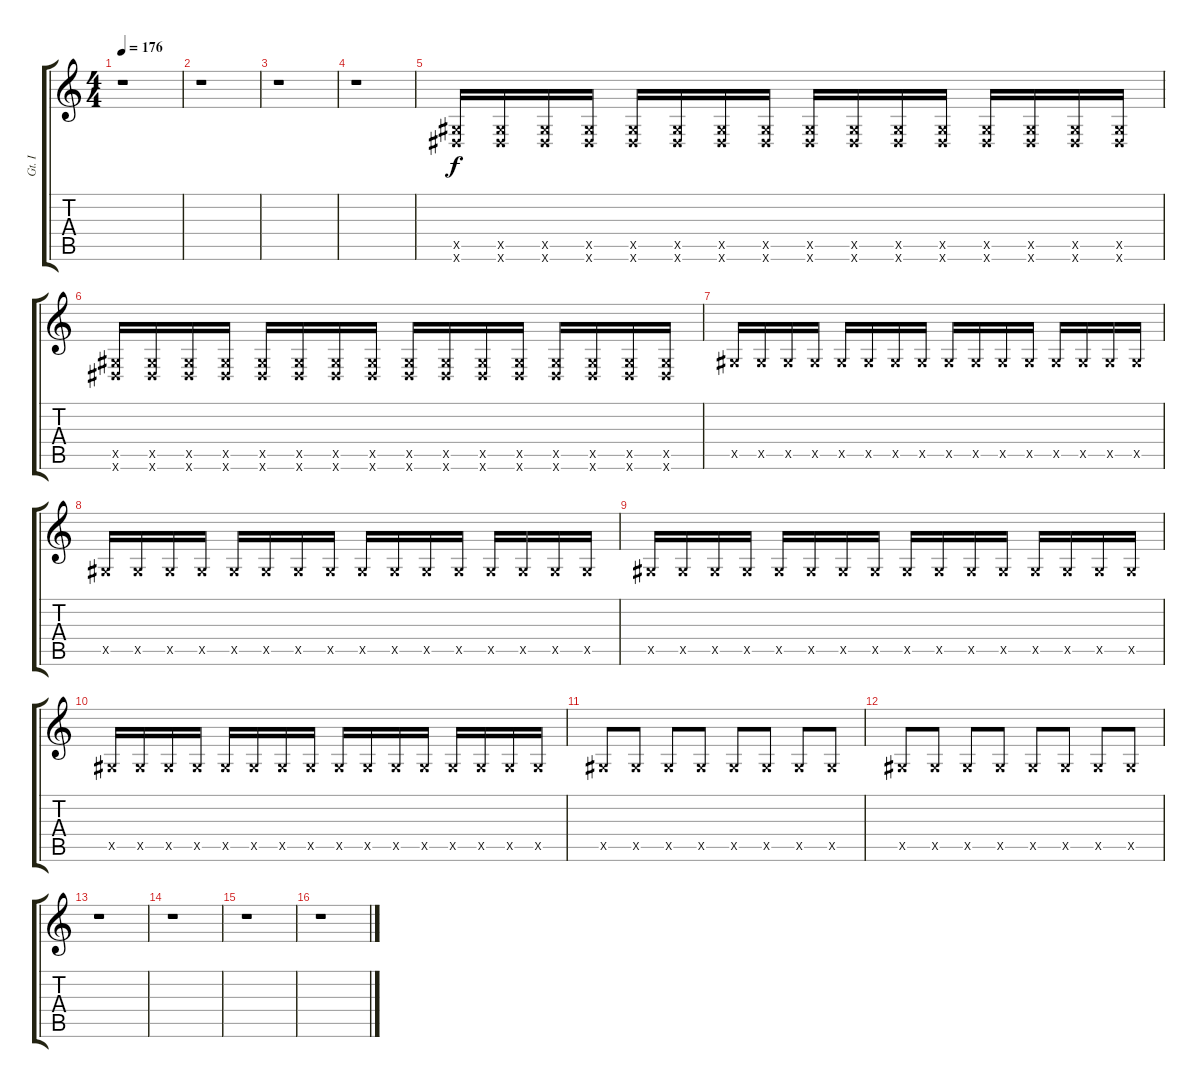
\track ("Gt. I" "Gt. I") {instrument distortionguitar}
\staff {score tabs}
\tuning (E4 B3 G3 D3 A2 E2) {hide}
\ts (4 4)
\tempo 176
\clef g2
\ks c
r.1{dy f} |
r.1 |
r.1 |
r.1 |
(-1.5{x} -1.6{x}).16 (-1.5{x} -1.6{x}).16 (-1.5{x} -1.6{x}).16 (-1.5{x} -1.6{x}).16 (-1.5{x} -1.6{x}).16 (-1.5{x} -1.6{x}).16 (-1.5{x} -1.6{x}).16 (-1.5{x} -1.6{x}).16 (-1.5{x} -1.6{x}).16 (-1.5{x} -1.6{x}).16 (-1.5{x} -1.6{x}).16 (-1.5{x} -1.6{x}).16 (-1.5{x} -1.6{x}).16 (-1.5{x} -1.6{x}).16 (-1.5{x} -1.6{x}).16 (-1.5{x} -1.6{x}).16 |
(-1.5{x} -1.6{x}).16 (-1.5{x} -1.6{x}).16 (-1.5{x} -1.6{x}).16 (-1.5{x} -1.6{x}).16 (-1.5{x} -1.6{x}).16 (-1.5{x} -1.6{x}).16 (-1.5{x} -1.6{x}).16 (-1.5{x} -1.6{x}).16 (-1.5{x} -1.6{x}).16 (-1.5{x} -1.6{x}).16 (-1.5{x} -1.6{x}).16 (-1.5{x} -1.6{x}).16 (-1.5{x} -1.6{x}).16 (-1.5{x} -1.6{x}).16 (-1.5{x} -1.6{x}).16 (-1.5{x} -1.6{x}).16 |
-1.5{x}.16 -1.5{x}.16 -1.5{x}.16 -1.5{x}.16 -1.5{x}.16 -1.5{x}.16 -1.5{x}.16 -1.5{x}.16 -1.5{x}.16 -1.5{x}.16 -1.5{x}.16 -1.5{x}.16 -1.5{x}.16 -1.5{x}.16 -1.5{x}.16 -1.5{x}.16 |
-1.5{x}.16 -1.5{x}.16 -1.5{x}.16 -1.5{x}.16 -1.5{x}.16 -1.5{x}.16 -1.5{x}.16 -1.5{x}.16 -1.5{x}.16 -1.5{x}.16 -1.5{x}.16 -1.5{x}.16 -1.5{x}.16 -1.5{x}.16 -1.5{x}.16 -1.5{x}.16 |
-1.5{x}.16 -1.5{x}.16 -1.5{x}.16 -1.5{x}.16 -1.5{x}.16 -1.5{x}.16 -1.5{x}.16 -1.5{x}.16 -1.5{x}.16 -1.5{x}.16 -1.5{x}.16 -1.5{x}.16 -1.5{x}.16 -1.5{x}.16 -1.5{x}.16 -1.5{x}.16 |
-1.5{x}.16 -1.5{x}.16 -1.5{x}.16 -1.5{x}.16 -1.5{x}.16 -1.5{x}.16 -1.5{x}.16 -1.5{x}.16 -1.5{x}.16 -1.5{x}.16 -1.5{x}.16 -1.5{x}.16 -1.5{x}.16 -1.5{x}.16 -1.5{x}.16 -1.5{x}.16 |
-1.5{x}.8 -1.5{x}.8 -1.5{x}.8 -1.5{x}.8 -1.5{x}.8 -1.5{x}.8 -1.5{x}.8 -1.5{x}.8 |
-1.5{x}.8 -1.5{x}.8 -1.5{x}.8 -1.5{x}.8 -1.5{x}.8 -1.5{x}.8 -1.5{x}.8 -1.5{x}.8 |
r.1 |
r.1 |
r.1 |
r.1
